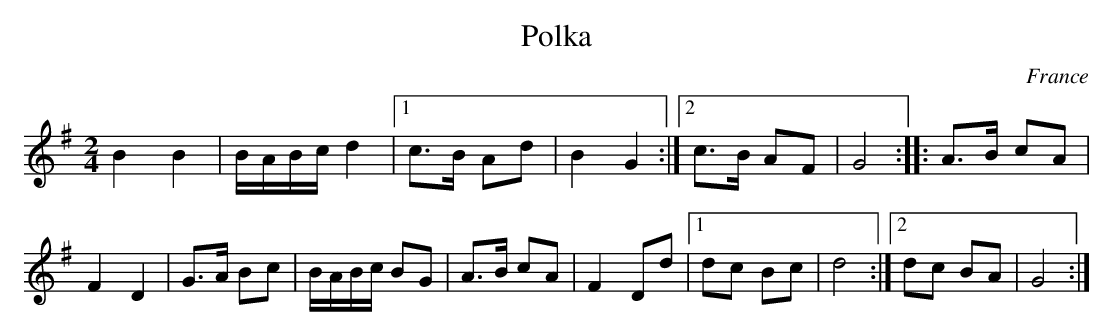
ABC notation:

X:1
T:Polka
O:France
M:2/4
K:G
B4B4|BABcd4 |1 c3B A2d2|B4G4 :|2 c3B A2F2|G8::\
A3B c2A2|F4D4|G3A B2c2|BABc B2G2|\
A3B c2A2|F4D2d2|1d2c2 B2c2|d8:|2d2c2 B2A2|G8:|
